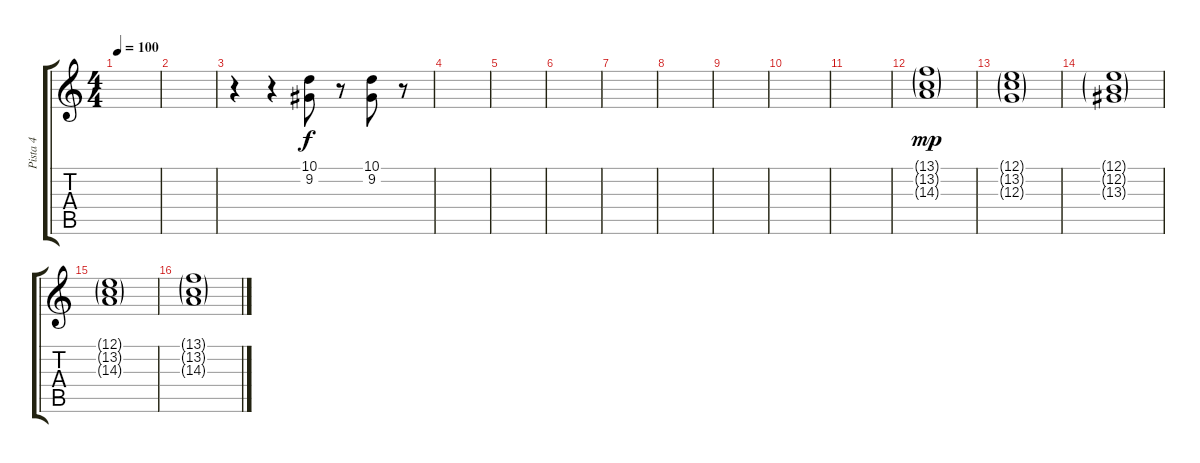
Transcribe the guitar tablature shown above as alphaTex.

\track ("Pista 4" "Pista 4") {instrument drawbarorgan}
\staff {score tabs}
\tuning (E4 B3 G3 D3 A2 E2) {hide}
\ts (4 4)
\tempo 100
\clef g2
\ks c
|
|
r.4 r.4 (10.1 9.2).8{dy f} r.8 (10.1 9.2).8 r.8 |
|
|
|
|
|
|
|
|
(13.1{g} 13.2{g} 14.3{g}).1{dy mp} |
(12.1{g} 13.2{g} 12.3{g}).1 |
(12.1{g} 12.2{g} 13.3{g}).1 |
(12.1{g} 13.2{g} 14.3{g}).1 |
(13.1{g} 13.2{g} 14.3{g}).1
